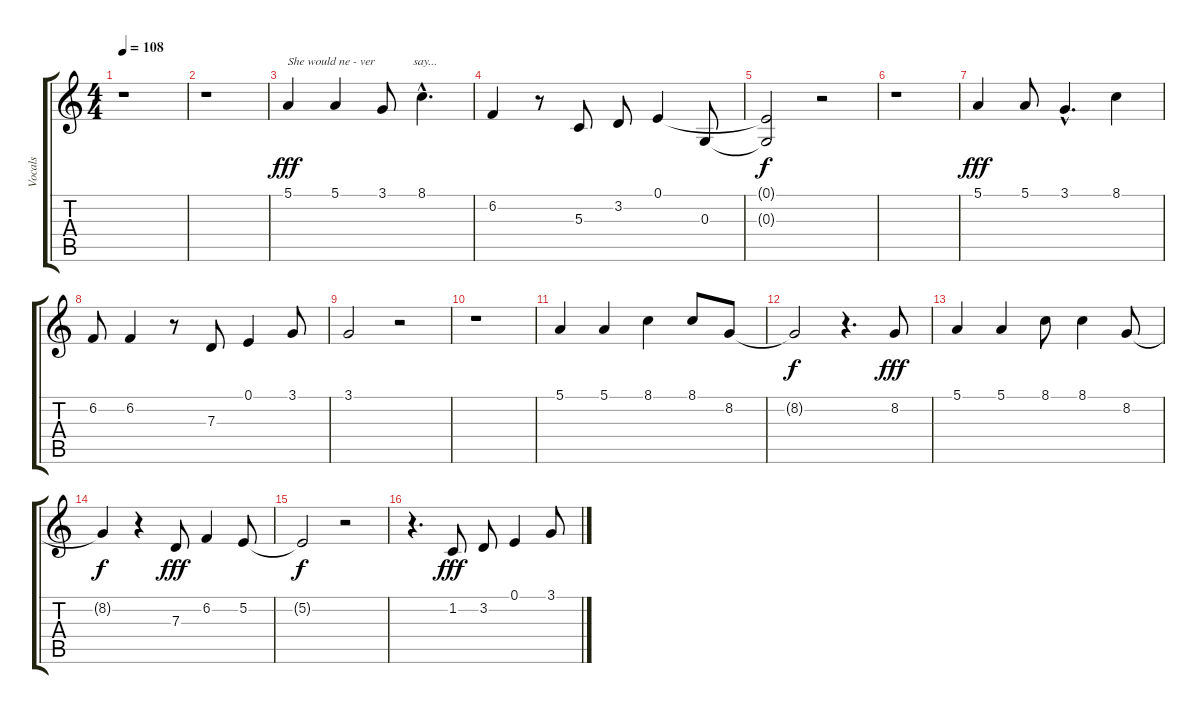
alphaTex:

\track ("Vocals" "Vocals") {instrument lead8bassandlead}
\staff {score tabs}
\tuning (E4 B3 G3 D3 A2 E2) {hide}
\ts (4 4)
\tempo 108
\clef g2
\ks c
r.1{dy fff instrument lead8bassandlead} |
r.1 |
5.1.4{txt "She would ne - ver             say..."} 5.1.4 3.1.8 8.1{hac}.4{d} |
6.2.4 r.8 5.3.8 3.2.8 0.1.4 0.3.8 |
(0.1{t} 0.3{t}).2{dy f} r.2 |
r.1 |
5.1.4{dy fff} 5.1.8 3.1{hac}.4{d} 8.1.4 |
6.2.8 6.2.4 r.8 7.3.8 0.1.4 3.1.8 |
3.1.2 r.2 |
r.1 |
5.1.4 5.1.4 8.1.4 8.1.8 8.2.8 |
8.2{t}.2{dy f} r.4{d} 8.2.8{dy fff} |
5.1.4 5.1.4 8.1.8 8.1.4 8.2.8 |
8.2{t}.4{dy f} r.4 7.3.8{dy fff} 6.2.4 5.2.8 |
5.2{t}.2{dy f} r.2 |
r.4{d} 1.2.8{dy fff} 3.2.8 0.1.4 3.1.8
